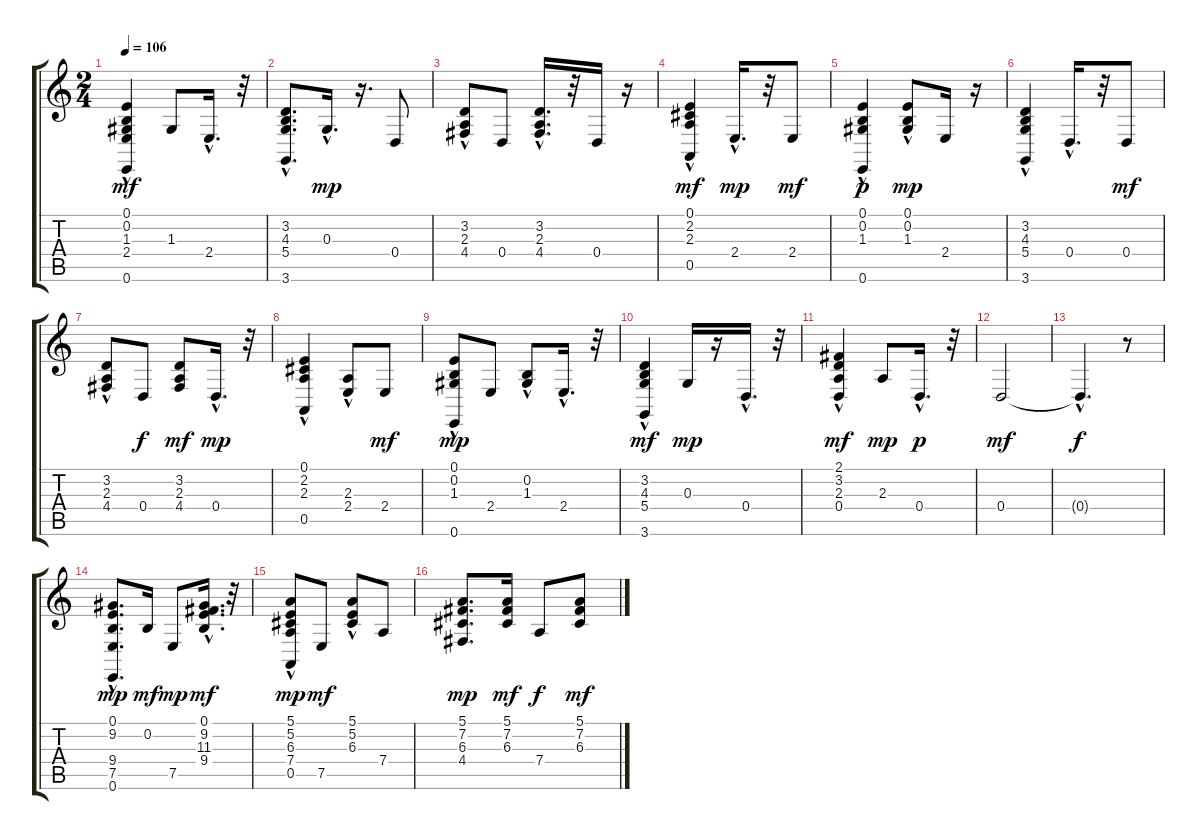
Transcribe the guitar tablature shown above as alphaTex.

\track "" {instrument acousticgrandpiano}
\staff {score tabs}
\tuning (E4 B3 G3 D3 A2 E2) {hide}
\ts (2 4)
\tempo 106
\clef g2
\ks c
(0.1{hac} 0.2 1.3{hac} 2.4{hac} 0.6{hac}).4{dy mf} 1.3.8 2.4{hac}.16{d} r.32 |
(3.2{hac} 4.3{hac} 5.4 3.6).8{d} 0.3{hac}.16{d dy mp} r.16{d} 0.4.8 |
(3.2{hac} 2.3{hac} 4.4{hac}).8 0.4.8 (3.2{hac} 2.3{hac} 4.4{hac}).16{d} r.32 0.4.16 r.16 |
(0.1 2.2 2.3 0.5{hac}).4{dy mf} 2.4{hac}.16{d dy mp} r.32 2.4.8{dy mf} |
(0.1{hac} 0.2{hac} 1.3{hac} 0.6{hac}).4{dy p} (0.1{hac} 0.2{hac} 1.3{hac}).8{dy mp} 2.4.16 r.16 |
(3.2 4.3{hac} 5.4 3.6{hac}).4 0.4{hac}.16{d} r.32 0.4.8{dy mf} |
(3.2 2.3 4.4{hac}).8 0.4.8{dy f} (3.2 2.3 4.4).8{dy mf} 0.4{hac}.16{d dy mp} r.32 |
(0.1 2.2{hac} 2.3{hac} 0.5{hac}).4 (2.3 2.4{hac}).8 2.4.8{dy mf} |
(0.1{hac} 0.2{hac} 1.3{hac} 0.6{hac}).8{dy mp} 2.4.8 (0.2{hac} 1.3).8 2.4{hac}.16{d} r.32 |
(3.2 4.3 5.4{hac} 3.6).4{dy mf} 0.3.16{dy mp} r.16 0.4{hac}.16{d} r.32 |
(2.1 3.2{hac} 2.3{hac} 0.4).4{dy mf} 2.3.8{dy mp} 0.4{hac}.16{d dy p} r.32 |
0.4.2{dy mf} |
0.4{hac t}.4{d dy f} r.8 |
(0.1 9.2 9.4 7.5{hac} 0.6).8{d dy mp} 0.2.16{dy mf} 7.5.8{dy mp} (0.1 9.2{hac} 11.3 9.4).16{d dy mf} r.32 |
(5.1 5.2 6.3 7.4{hac} 0.5{hac}).8{dy mp} 7.5.8{dy mf} (5.1 5.2{hac} 6.3{hac}).8 7.4.8 |
(5.1 7.2 6.3 4.4).8{d dy mp} (5.1 7.2 6.3).16{dy mf} 7.4.8{dy f} (5.1 7.2 6.3).8{dy mf}
